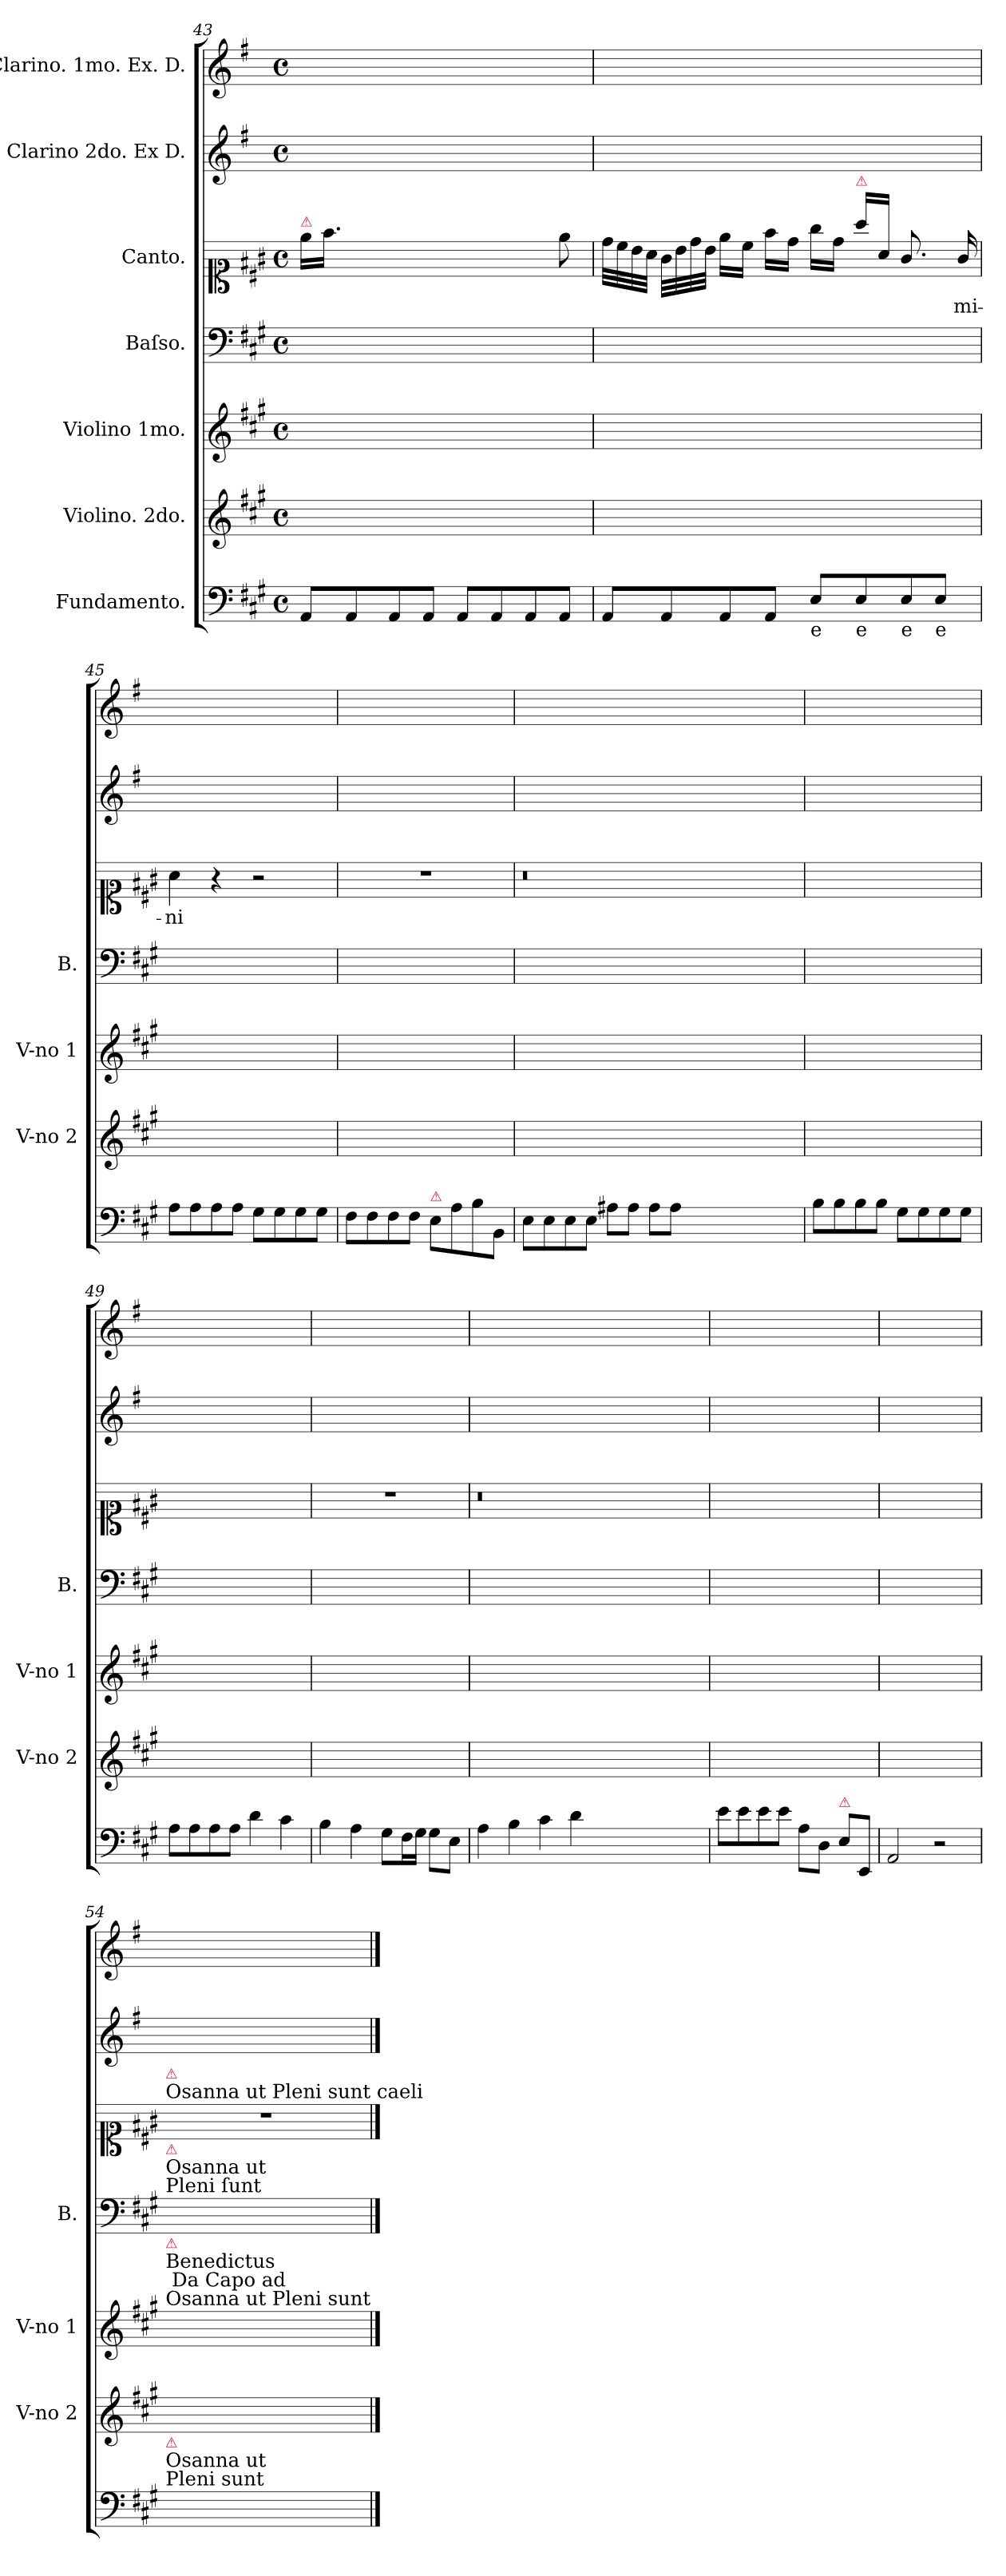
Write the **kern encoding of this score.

**kern	**kern	**kern	**kern	**kern	**text	**kern	**kern
*part7	*part6	*part5	*part4	*part3	*part3	*part2	*part1
*staff7	*staff6	*staff5	*staff4	*staff3	*staff3	*staff2	*staff1
*I"Fundamento.	*I"Violino. 2do.	*I"Violino 1mo.	*I"Baſso.	*I"Canto.	*	*I"Clarino 2do. Ex D.	*I"Clarino. 1mo. Ex. D.
*	*I'V-no 2	*I'V-no 1	*I'B.	*	*	*	*
*clefF4	*clefG2	*clefG2	*clefF4	*clefC1	*	*clefG2	*clefG2
*	*	*	*	*	*	*ITrd-1c-2	*ITrd-1c-2
*k[f#c#g#]	*k[f#c#g#]	*k[f#c#g#]	*k[f#c#g#]	*k[f#c#g#]	*	*k[f#c#g#]	*k[f#c#g#]
*M4/4	*M4/4	*M4/4	*M4/4	*M4/4	*	*M4/4	*M4/4
*met(c)	*met(c)	*met(c)	*met(c)	*met(c)	*	*met(c)	*met(c)
=43	=43	=43	=43	=43	=43	=43	=43
!	!	!	!	!LO:TX:a:color=crimson:t=⚠	!	!	!
8AA/L	1ryy	1ryy	1ryy	16ee\LL	.	1ryy	1ryy
.	.	.	.	16.ff#\JJ	.	.	.
8AA/	.	.	.	.	.	.	.
.	.	.	.	8..ryy	.	.	.
8AA/	.	.	.	.	.	.	.
8AA/J	.	.	.	2ryy	.	.	.
8AA/L	.	.	.	.	.	.	.
8AA/	.	.	.	.	.	.	.
8AA/	.	.	.	.	.	.	.
8AA/J	.	.	.	8ee\	.	.	.
=44	=44	=44	=44	=44	=44	=44	=44
8AA/L	1ryy	1ryy	1ryy	32dd\LLL	.	1ryy	1ryy
.	.	.	.	32cc#\	.	.	.
.	.	.	.	32b\	.	.	.
.	.	.	.	32a\JJJ	.	.	.
8AA/	.	.	.	32g#\LLL	.	.	.
.	.	.	.	32b\	.	.	.
.	.	.	.	32dd\	.	.	.
.	.	.	.	32b\JJJ	.	.	.
8AA/	.	.	.	16ee\LL	.	.	.
.	.	.	.	16cc#\JJ	.	.	.
8AA/J	.	.	.	16ff#\LL	.	.	.
.	.	.	.	16dd\JJ	.	.	.
!LO:TX:b:t=e	!	!	!	!	!	!	!
8E/L	.	.	.	16gg#\LL	.	.	.
.	.	.	.	16dd\JJ	.	.	.
!	!	!	!	!LO:TX:a:color=crimson:t=⚠	!	!	!
!LO:TX:b:t=e	!	!	!	!	!	!	!
8E/	.	.	.	16aa\LL	.	.	.
.	.	.	.	16a/JJ	.	.	.
!LO:TX:b:t=e	!	!	!	!	!	!	!
8E/	.	.	.	8.g#/	.	.	.
!LO:TX:b:t=e	!	!	!	!	!	!	!
8E/J	.	.	.	.	.	.	.
.	.	.	.	16g#/	-mi-	.	.
=45	=45	=45	=45	=45	=45	=45	=45
8A\L	1ryy	1ryy	1ryy	4a\	-ni	1ryy	1ryy
8A\	.	.	.	.	.	.	.
8A\	.	.	.	4r	.	.	.
8A\J	.	.	.	.	.	.	.
8G#\L	.	.	.	2r	.	.	.
8G#\	.	.	.	.	.	.	.
8G#\	.	.	.	.	.	.	.
8G#\J	.	.	.	.	.	.	.
=46	=46	=46	=46	=46	=46	=46	=46
8F#\L	1ryy	1ryy	1ryy	1r	.	1ryy	1ryy
8F#\	.	.	.	.	.	.	.
8F#\	.	.	.	.	.	.	.
8F#\J	.	.	.	.	.	.	.
!LO:TX:a:color=crimson:t=⚠	!	!	!	!	!	!	!
8E\L	.	.	.	.	.	.	.
8A\	.	.	.	.	.	.	.
8B\	.	.	.	.	.	.	.
8BB/J	.	.	.	.	.	.	.
=47	=47	=47	=47	=47	=47	=47	=47
8E\L	1ryy	1ryy	1ryy	0.r	.	1ryy	1ryy
8E\	.	.	.	.	.	.	.
8E\	.	.	.	.	.	.	.
8E\J	.	.	.	.	.	.	.
8A#X\L	.	.	.	.	.	.	.
8A#\J	.	.	.	.	.	.	.
8A#\L	.	.	.	.	.	.	.
8A#\J	.	.	.	.	.	.	.
0ryy	0ryy	0ryy	0ryy	.	.	0ryy	0ryy
=48	=48	=48	=48	=48	=48	=48	=48
8B\L	1ryy	1ryy	1ryy	1ryy	.	1ryy	1ryy
8B\	.	.	.	.	.	.	.
8B\	.	.	.	.	.	.	.
8B\J	.	.	.	.	.	.	.
8G#\L	.	.	.	.	.	.	.
8G#\	.	.	.	.	.	.	.
8G#\	.	.	.	.	.	.	.
8G#\J	.	.	.	.	.	.	.
=49	=49	=49	=49	=49	=49	=49	=49
8A\L	1ryy	1ryy	1ryy	1ryy	.	1ryy	1ryy
8A\	.	.	.	.	.	.	.
8A\	.	.	.	.	.	.	.
8A\J	.	.	.	.	.	.	.
4d\	.	.	.	.	.	.	.
4c#\	.	.	.	.	.	.	.
=50	=50	=50	=50	=50	=50	=50	=50
4B\	1ryy	1ryy	1ryy	1r	.	1ryy	1ryy
4A\	.	.	.	.	.	.	.
8G#\L	.	.	.	.	.	.	.
16F#\L	.	.	.	.	.	.	.
16G#\JJ	.	.	.	.	.	.	.
8G#\L	.	.	.	.	.	.	.
8E\J	.	.	.	.	.	.	.
=51	=51	=51	=51	=51	=51	=51	=51
4A\	1ryy	1ryy	1ryy	0.r	.	1ryy	1ryy
4B\	.	.	.	.	.	.	.
4c#\	.	.	.	.	.	.	.
4d\	.	.	.	.	.	.	.
0ryy	0ryy	0ryy	0ryy	.	.	0ryy	0ryy
=52	=52	=52	=52	=52	=52	=52	=52
8e\L	1ryy	1ryy	1ryy	1ryy	.	1ryy	1ryy
8e\	.	.	.	.	.	.	.
8e\	.	.	.	.	.	.	.
8e\J	.	.	.	.	.	.	.
8A\L	.	.	.	.	.	.	.
8D\J	.	.	.	.	.	.	.
!LO:TX:a:color=crimson:t=⚠	!	!	!	!	!	!	!
8E\L	.	.	.	.	.	.	.
8EE/J	.	.	.	.	.	.	.
=53	=53	=53	=53	=53	=53	=53	=53
2AA/	1ryy	1ryy	1ryy	1ryy	.	1ryy	1ryy
2r	.	.	.	.	.	.	.
=54	=54	=54	=54	=54	=54	=54	=54
!	!	!	!	!LO:TX:a:t=Osanna ut Pleni sunt caeli	!	!	!
!	!	!	!	!LO:TX:a:color=crimson:t=⚠	!	!	!
!	!	!	!LO:TX:a:t=Osanna ut \nPleni ſunt	!	!	!	!
!	!	!	!LO:TX:a:color=crimson:t=⚠	!	!	!	!
!	!	!LO:TX:a:t=Benedictus\n Da Capo ad\nOsanna ut Pleni sunt	!	!	!	!	!
!	!	!LO:TX:a:color=crimson:t=⚠	!	!	!	!	!
!LO:TX:a:t=Osanna ut \nPleni sunt	!	!	!	!	!	!	!
!LO:TX:a:color=crimson:t=⚠	!	!	!	!	!	!	!
!	!	!	!	!LO:N:vis=0	!	!	!
1ryy	1ryy	1ryy	1ryy	1r	.	1ryy	1ryy
==	==	==	==	==	==	==	==
*-	*-	*-	*-	*-	*-	*-	*-
